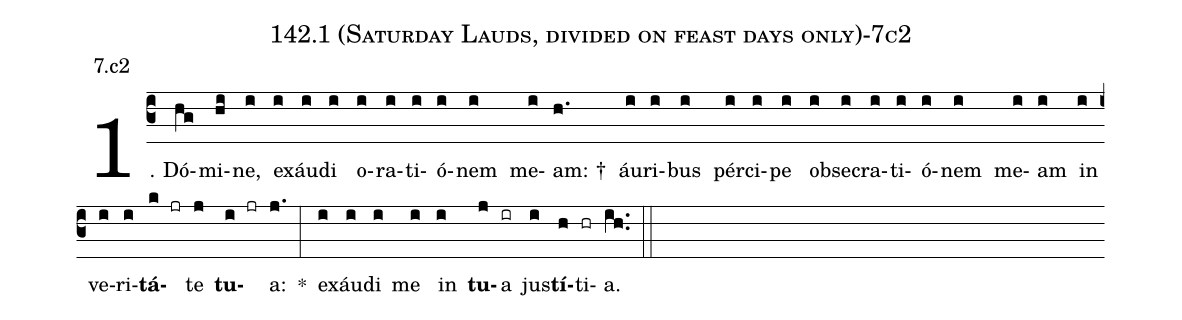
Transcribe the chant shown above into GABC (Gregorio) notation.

name: 142.1 (Saturday Lauds, divided on feast days only)-7c2;
annotation: 7.c2;
%%
(c3)1. Dó(hg)mi(hi)ne,(i) ex(i)áu(i)di(i) o(i)ra(i)ti(i)ó(i)nem(i) me(i)am: †(h.) áu(i)ri(i)bus(i) pér(i)ci(i)pe(i) ob(i)se(i)cra(i)ti(i)ó(i)nem(i) me(i)am(i) in(i) ve(i)ri(i)<b>tá</b>(k jr)te(j) <b>tu</b>(i jr)a:(j.) *(:) ex(i)áu(i)di(i) me(i) in(i) <b>tu</b>(j)a(ir) jus(i)<b>tí</b>(h)ti(hr)a.(ih..) (::)
